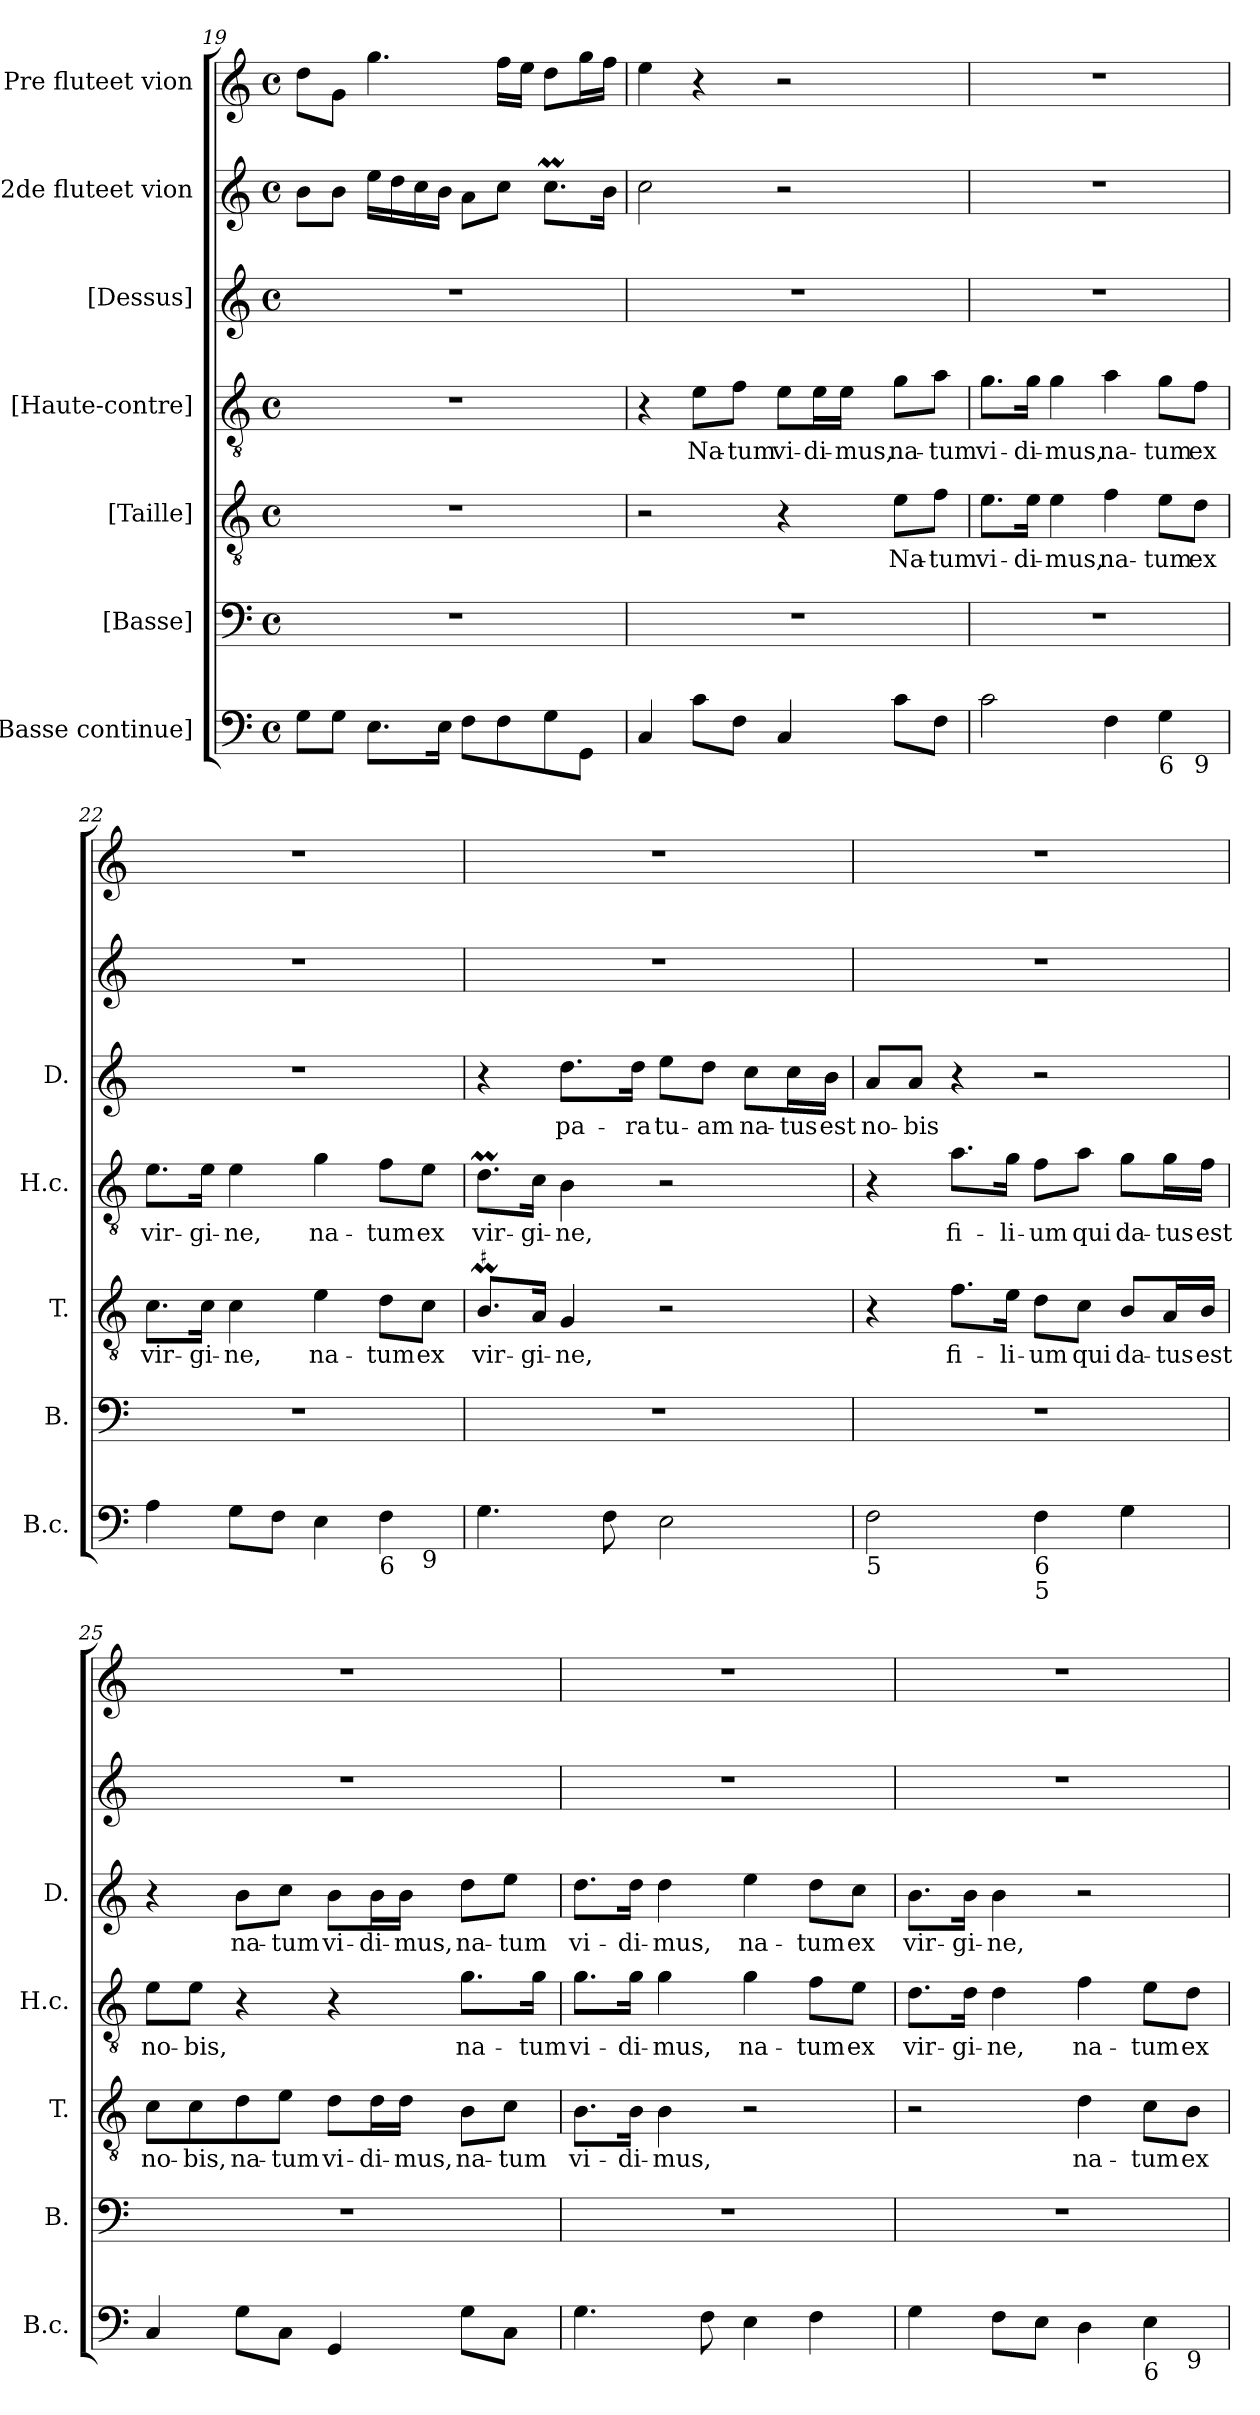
**kern	**kern	**kern	**text	**kern	**text	**kern	**text	**kern	**kern
*part7	*part6	*part5	*part5	*part4	*part4	*part3	*part3	*part2	*part1
*staff7	*staff6	*staff5	*staff5	*staff4	*staff4	*staff3	*staff3	*staff2	*staff1
*I"[Basse continue]	*I"[Basse]	*I"[Taille]	*	*I"[Haute-contre]	*	*I"[Dessus]	*	*I"2de fluteet vion	*I"Pre fluteet vion
*I'B.c.	*I'B.	*I'T.	*	*I'H.c.	*	*I'D.	*	*	*
*clefF4	*clefF4	*clefGv2	*	*clefGv2	*	*clefG2	*	*clefG2	*clefG2
*	*	*ITrd7c12	*	*ITrd7c12	*	*	*	*	*
*k[]	*k[]	*k[]	*	*k[]	*	*k[]	*	*k[]	*k[]
*C:	*C:	*C:	*	*C:	*	*C:	*	*C:	*C:
*M4/4	*M4/4	*M4/4	*	*M4/4	*	*M4/4	*	*M4/4	*M4/4
*met(c)	*met(c)	*met(c)	*	*met(c)	*	*met(c)	*	*met(c)	*met(c)
=19	=19	=19	=19	=19	=19	=19	=19	=19	=19
8G\L	1r	1r	.	1r	.	1r	.	8b\L	8dd\L
8G\J	.	.	.	.	.	.	.	8b\J	8g\J
8.E\L	.	.	.	.	.	.	.	16ee\LL	4.gg\
.	.	.	.	.	.	.	.	16dd\	.
.	.	.	.	.	.	.	.	16cc\	.
16E\Jk	.	.	.	.	.	.	.	16b\JJ	.
8F\L	.	.	.	.	.	.	.	8a\L	.
8F\	.	.	.	.	.	.	.	8cc\J	16ff\LL
.	.	.	.	.	.	.	.	.	16ee\JJ
8G\	.	.	.	.	.	.	.	8.ccM\L	8dd\L
8GG\J	.	.	.	.	.	.	.	.	16gg\L
.	.	.	.	.	.	.	.	16b\Jk	16ff\JJ
!!LO:PB:g=z
=20	=20	=20	=20	=20	=20	=20	=20	=20	=20
4C/	1r	2r	.	4r	.	1r	.	2cc\	4ee\
!	!	!	!	!	!LO:LY:b	!	!	!	!
8c\L	.	.	.	8E\L	Na-	.	.	.	4r
!	!	!	!	!	!LO:LY:b	!	!	!	!
8F\J	.	.	.	8F\J	-tum	.	.	.	.
!	!	!	!	!	!LO:LY:b	!	!	!	!
4C/	.	4r	.	8E\L	vi-	.	.	2r	2r
!	!	!	!	!	!LO:LY:b	!	!	!	!
.	.	.	.	16E\L	-di-	.	.	.	.
!	!	!	!	!	!LO:LY:b	!	!	!	!
.	.	.	.	16E\JJ	-mus,	.	.	.	.
!	!	!	!LO:LY:b	!	!LO:LY:b	!	!	!	!
8c\L	.	8E\L	Na-	8G\L	na-	.	.	.	.
!	!	!	!LO:LY:b	!	!LO:LY:b	!	!	!	!
8F\J	.	8F\J	-tum	8A\J	-tum	.	.	.	.
=21	=21	=21	=21	=21	=21	=21	=21	=21	=21
!	!	!	!LO:LY:b	!	!LO:LY:b	!	!	!	!
*^	*	*	*	*	*	*	*	*	*
2c\	2..ryy	1r	8.E\L	vi-	8.G\L	vi-	1r	.	1r	1r
!	!	!	!	!LO:LY:b	!	!LO:LY:b	!	!	!	!
.	.	.	16E\Jk	-di-	16G\Jk	-di-	.	.	.	.
!	!	!	!	!LO:LY:b	!	!LO:LY:b	!	!	!	!
.	.	.	4E\	-mus,	4G\	-mus,	.	.	.	.
!	!	!	!	!LO:LY:b	!	!LO:LY:b	!	!	!	!
4F\	.	.	4F\	na-	4A\	na-	.	.	.	.
!LO:TX:b:t=6	!	!	!	!	!	!	!	!	!	!
!	!	!	!	!LO:LY:b	!	!LO:LY:b	!	!	!	!
4G\	.	.	8E\L	-tum	8G\L	-tum	.	.	.	.
!	!LO:TX:b:t=9	!	!	!	!	!	!	!	!	!
!	!	!	!	!LO:LY:b	!	!LO:LY:b	!	!	!	!
.	8ryy	.	8D\J	ex	8F\J	ex	.	.	.	.
=22	=22	=22	=22	=22	=22	=22	=22	=22	=22	=22
!	!	!	!	!LO:LY:b	!	!LO:LY:b	!	!	!	!
4A\	2..ryy	1r	8.C\L	vir-	8.E\L	vir-	1r	.	1r	1r
!	!	!	!	!LO:LY:b	!	!LO:LY:b	!	!	!	!
.	.	.	16C\Jk	-gi-	16E\Jk	-gi-	.	.	.	.
!	!	!	!	!LO:LY:b	!	!LO:LY:b	!	!	!	!
8G\L	.	.	4C\	-ne,	4E\	-ne,	.	.	.	.
8F\J	.	.	.	.	.	.	.	.	.	.
!	!	!	!	!LO:LY:b	!	!LO:LY:b	!	!	!	!
4E\	.	.	4E\	na-	4G\	na-	.	.	.	.
!LO:TX:b:t=6	!	!	!	!	!	!	!	!	!	!
!	!	!	!	!LO:LY:b	!	!LO:LY:b	!	!	!	!
4F\	.	.	8D\L	-tum	8F\L	-tum	.	.	.	.
!	!LO:TX:b:t=9	!	!	!	!	!	!	!	!	!
!	!	!	!	!LO:LY:b	!	!LO:LY:b	!	!	!	!
.	8ryy	.	8C\J	ex	8E\J	ex	.	.	.	.
=23	=23	=23	=23	=23	=23	=23	=23	=23	=23	=23
!	!	!	!	!LO:LY:b	!	!LO:LY:b	!	!	!	!
*v	*v	*	*	*	*	*	*	*	*	*
4.G\	1r	8.BBM/L	vir-	8.DM\L	vir-	4r	.	1r	1r
!	!	!	!LO:LY:b	!	!LO:LY:b	!	!	!	!
.	.	16AA/Jk	-gi-	16C\Jk	-gi-	.	.	.	.
!	!	!	!LO:LY:b	!	!LO:LY:b	!	!LO:LY:b	!	!
.	.	4GG/	-ne,	4BB\	-ne,	8.dd\L	pa-	.	.
8F\	.	.	.	.	.	.	.	.	.
!	!	!	!	!	!	!	!LO:LY:b	!	!
.	.	.	.	.	.	16dd\Jk	-ra	.	.
!	!	!	!	!	!	!	!LO:LY:b	!	!
2E\	.	2r	.	2r	.	8ee\L	tu-	.	.
!	!	!	!	!	!	!	!LO:LY:b	!	!
.	.	.	.	.	.	8dd\J	-am	.	.
!	!	!	!	!	!	!	!LO:LY:b	!	!
.	.	.	.	.	.	8cc\L	na-	.	.
!	!	!	!	!	!	!	!LO:LY:b	!	!
.	.	.	.	.	.	16cc\L	-tus	.	.
!	!	!	!	!	!	!	!LO:LY:b	!	!
.	.	.	.	.	.	16b\JJ	est	.	.
!!LO:LB:g=z
=24	=24	=24	=24	=24	=24	=24	=24	=24	=24
!LO:TX:b:t=5	!	!	!	!	!	!	!	!	!
!	!	!	!	!	!	!	!LO:LY:b	!	!
2F\	1r	4r	.	4r	.	8a/L	no-	1r	1r
!	!	!	!	!	!	!	!LO:LY:b	!	!
.	.	.	.	.	.	8a/J	-bis	.	.
!	!	!	!LO:LY:b	!	!LO:LY:b	!	!	!	!
.	.	8.F\L	fi-	8.A\L	fi-	4r	.	.	.
!	!	!	!LO:LY:b	!	!LO:LY:b	!	!	!	!
.	.	16E\Jk	-li-	16G\Jk	-li-	.	.	.	.
!LO:TX:b:t=6	!	!	!	!	!	!	!	!	!
!LO:TX:b:t=5	!	!	!	!	!	!	!	!	!
!	!	!	!LO:LY:b	!	!LO:LY:b	!	!	!	!
4F\	.	8D\L	-um	8F\L	-um	2r	.	.	.
!	!	!	!LO:LY:b	!	!LO:LY:b	!	!	!	!
.	.	8C\J	qui	8A\J	qui	.	.	.	.
!	!	!	!LO:LY:b	!	!LO:LY:b	!	!	!	!
4G\	.	8BB/L	da-	8G\L	da-	.	.	.	.
!	!	!	!LO:LY:b	!	!LO:LY:b	!	!	!	!
.	.	16AA/L	-tus	16G\L	-tus	.	.	.	.
!	!	!	!LO:LY:b	!	!LO:LY:b	!	!	!	!
.	.	16BB/JJ	est	16F\JJ	est	.	.	.	.
=25	=25	=25	=25	=25	=25	=25	=25	=25	=25
!	!	!	!LO:LY:b	!	!LO:LY:b	!	!	!	!
4C/	1r	8C\L	no-	8E\L	no-	4r	.	1r	1r
!	!	!	!LO:LY:b	!	!LO:LY:b	!	!	!	!
.	.	8C\	-bis,	8E\J	-bis,	.	.	.	.
!	!	!	!LO:LY:b	!	!	!	!LO:LY:b	!	!
8G\L	.	8D\	na-	4r	.	8b\L	na-	.	.
!	!	!	!LO:LY:b	!	!	!	!LO:LY:b	!	!
8C\J	.	8E\J	-tum	.	.	8cc\J	-tum	.	.
!	!	!	!LO:LY:b	!	!	!	!LO:LY:b	!	!
4GG/	.	8D\L	vi-	4r	.	8b\L	vi-	.	.
!	!	!	!LO:LY:b	!	!	!	!LO:LY:b	!	!
.	.	16D\L	-di-	.	.	16b\L	-di-	.	.
!	!	!	!LO:LY:b	!	!	!	!LO:LY:b	!	!
.	.	16D\JJ	-mus,	.	.	16b\JJ	-mus,	.	.
!	!	!	!LO:LY:b	!	!LO:LY:b	!	!LO:LY:b	!	!
8G\L	.	8BB\L	na-	8.G\L	na-	8dd\L	na-	.	.
!	!	!	!LO:LY:b	!	!	!	!LO:LY:b	!	!
8C\J	.	8C\J	-tum	.	.	8ee\J	-tum	.	.
!	!	!	!	!	!LO:LY:b	!	!	!	!
.	.	.	.	16G\Jk	-tum	.	.	.	.
=26	=26	=26	=26	=26	=26	=26	=26	=26	=26
!	!	!	!LO:LY:b	!	!LO:LY:b	!	!LO:LY:b	!	!
4.G\	1r	8.BB\L	vi-	8.G\L	vi-	8.dd\L	vi-	1r	1r
!	!	!	!LO:LY:b	!	!LO:LY:b	!	!LO:LY:b	!	!
.	.	16BB\Jk	-di-	16G\Jk	-di-	16dd\Jk	-di-	.	.
!	!	!	!LO:LY:b	!	!LO:LY:b	!	!LO:LY:b	!	!
.	.	4BB\	-mus,	4G\	-mus,	4dd\	-mus,	.	.
8F\	.	.	.	.	.	.	.	.	.
!	!	!	!	!	!LO:LY:b	!	!LO:LY:b	!	!
4E\	.	2r	.	4G\	na-	4ee\	na-	.	.
!	!	!	!	!	!LO:LY:b	!	!LO:LY:b	!	!
4F\	.	.	.	8F\L	-tum	8dd\L	-tum	.	.
!	!	!	!	!	!LO:LY:b	!	!LO:LY:b	!	!
.	.	.	.	8E\J	ex	8cc\J	ex	.	.
=27	=27	=27	=27	=27	=27	=27	=27	=27	=27
!	!	!	!	!	!LO:LY:b	!	!LO:LY:b	!	!
*^	*	*	*	*	*	*	*	*	*
4G\	2..ryy	1r	2r	.	8.D\L	vir-	8.b\L	vir-	1r	1r
!	!	!	!	!	!	!LO:LY:b	!	!LO:LY:b	!	!
.	.	.	.	.	16D\Jk	-gi-	16b\Jk	-gi-	.	.
!	!	!	!	!	!	!LO:LY:b	!	!LO:LY:b	!	!
8F\L	.	.	.	.	4D\	-ne,	4b\	-ne,	.	.
8E\J	.	.	.	.	.	.	.	.	.	.
!	!	!	!	!LO:LY:b	!	!LO:LY:b	!	!	!	!
4D\	.	.	4D\	na-	4F\	na-	2r	.	.	.
!LO:TX:b:t=6	!	!	!	!	!	!	!	!	!	!
!	!	!	!	!LO:LY:b	!	!LO:LY:b	!	!	!	!
4E\	.	.	8C\L	-tum	8E\L	-tum	.	.	.	.
!	!LO:TX:b:t=9	!	!	!	!	!	!	!	!	!
!	!	!	!	!LO:LY:b	!	!LO:LY:b	!	!	!	!
.	8ryy	.	8BB\J	ex	8D\J	ex	.	.	.	.
*v	*v	*	*	*	*	*	*	*	*	*
=	=	=	=	=	=	=	=	=	=
*-	*-	*-	*-	*-	*-	*-	*-	*-	*-
